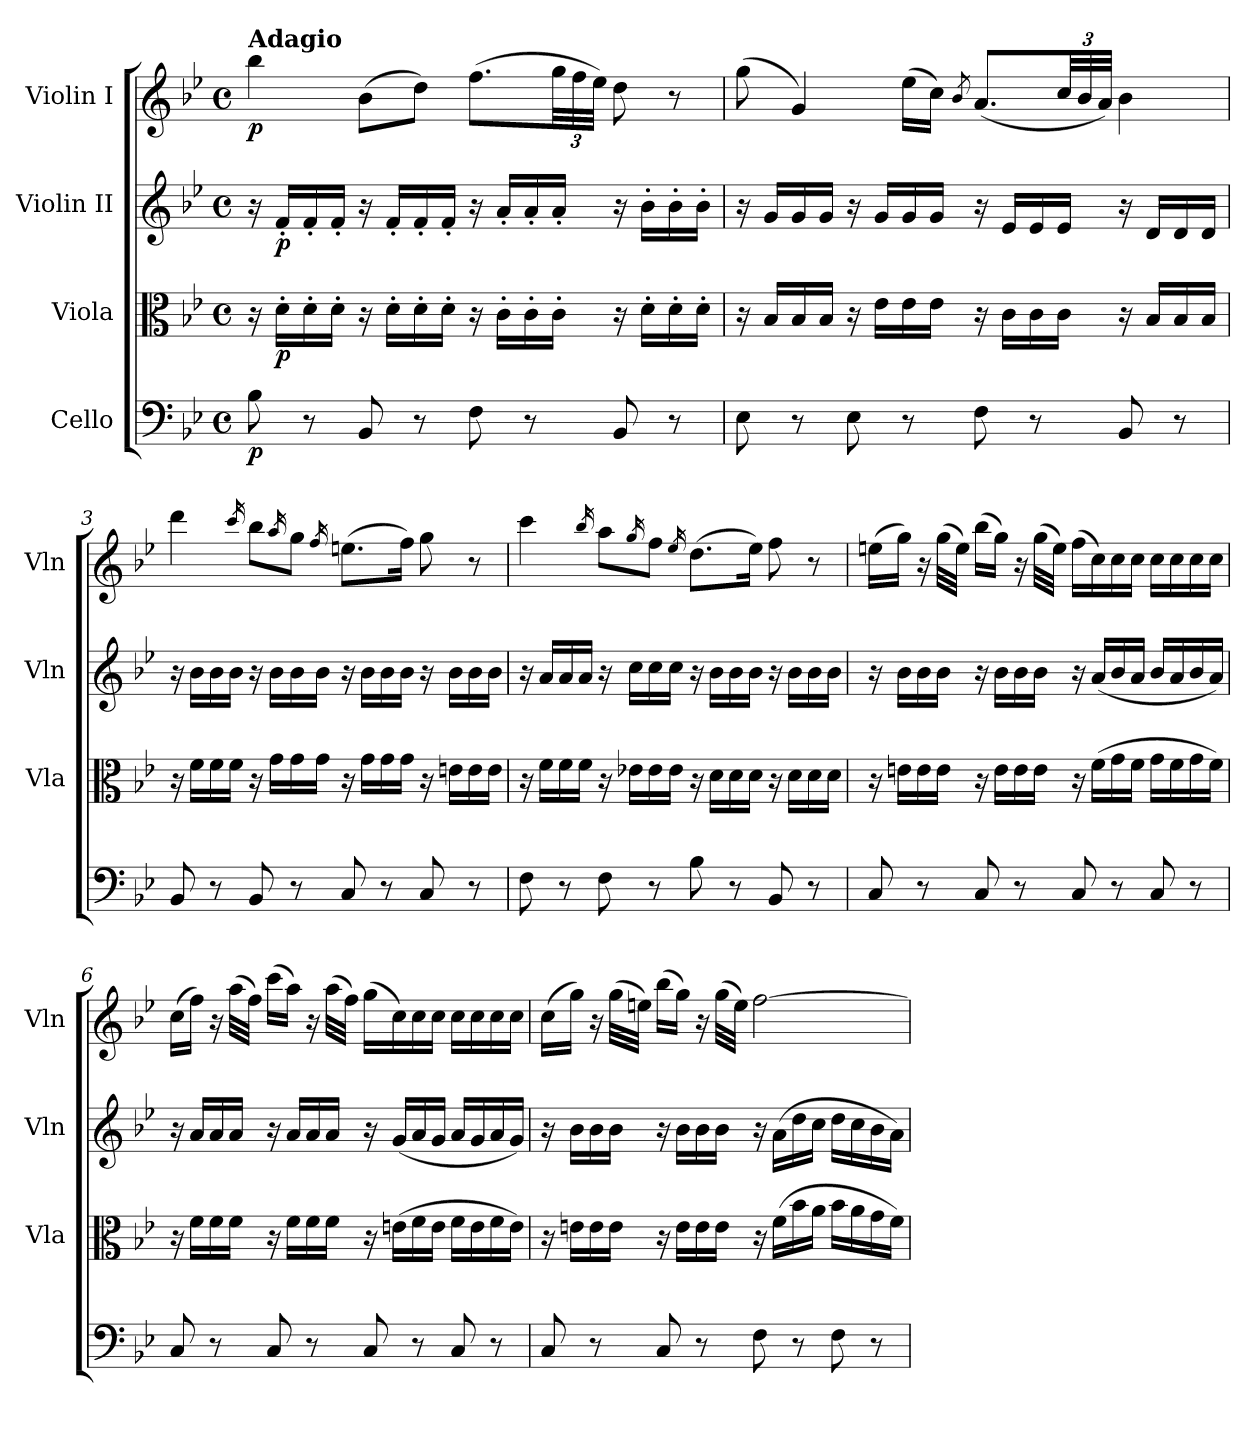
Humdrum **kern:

**kern	**dynam	**kern	**dynam	**kern	**dynam	**kern	**dynam
*part4	*part4	*part3	*part3	*part2	*part2	*part1	*part1
*staff4	*staff4	*staff3	*staff3	*staff2	*staff2	*staff1	*staff1
*I"Cello	*	*I"Viola	*	*I"Violin II	*	*I"Violin I	*
*	*	*I'Vla	*	*I'Vln	*	*I'Vln	*
*clefF4	*	*clefC3	*	*clefG2	*	*clefG2	*
*k[b-e-]	*	*k[b-e-]	*	*k[b-e-]	*	*k[b-e-]	*
*B-:	*	*B-:	*	*B-:	*	*B-:	*
*M4/4	*	*M4/4	*	*M4/4	*	*M4/4	*
*met(c)	*	*met(c)	*	*met(c)	*	*met(c)	*
=1	=1	=1	=1	=1	=1	=1	=1
!	!	!	!	!	!	!LO:TX:a:B:t=Adagio	!
!	!LO:DY:b	!	!	!	!	!	!LO:DY:b
8B-\	p	16r	.	16r	.	4bb-\	p
!	!	!	!LO:DY:b	!	!LO:DY:b	!	!
.	.	16d'\LL	p	16f'/LL	p	.	.
8r	.	16d'\	.	16f'/	.	.	.
.	.	16d'\JJ	.	16f'/JJ	.	.	.
8BB-/	.	16r	.	16r	.	(>8b-\L	.
.	.	16d'\LL	.	16f'/LL	.	.	.
8r	.	16d'\	.	16f'/	.	8dd\J)	.
.	.	16d'\JJ	.	16f'/JJ	.	.	.
8F\	.	16r	.	16r	.	(>8.ff\L	.
.	.	16c'\LL	.	16a'/LL	.	.	.
8r	.	16c'\	.	16a'/	.	.	.
*	*	*	*	*	*	*Xbrackettup	*
.	.	16c'\JJ	.	16a'/JJ	.	48gg\LL	.
.	.	.	.	.	.	48ff\	.
.	.	.	.	.	.	48ee-\JJJ)	.
8BB-/	.	16r	.	16r	.	8dd\	.
.	.	16d'\LL	.	16b-'\LL	.	.	.
8r	.	16d'\	.	16b-'\	.	8r	.
.	.	16d'\JJ	.	16b-'\JJ	.	.	.
=2	=2	=2	=2	=2	=2	=2	=2
8E-\	.	16r	.	16r	.	(>8gg\	.
.	.	16B-/LL	.	16g/LL	.	.	.
8r	.	16B-/	.	16g/	.	4g/)	.
.	.	16B-/JJ	.	16g/JJ	.	.	.
8E-\	.	16r	.	16r	.	.	.
.	.	16e-\LL	.	16g/LL	.	.	.
8r	.	16e-\	.	16g/	.	(>16ee-\LL	.
.	.	16e-\JJ	.	16g/JJ	.	16cc\JJ)	.
.	.	.	.	.	.	8qb-/	.
8F\	.	16r	.	16r	.	(<8.a/L	.
.	.	16c\LL	.	16e-/LL	.	.	.
8r	.	16c\	.	16e-/	.	.	.
.	.	16c\JJ	.	16e-/JJ	.	48cc/LL	.
.	.	.	.	.	.	48b-/	.
.	.	.	.	.	.	48a/JJJ)	.
8BB-/	.	16r	.	16r	.	4b-\	.
.	.	16B-/LL	.	16d/LL	.	.	.
8r	.	16B-/	.	16d/	.	.	.
.	.	16B-/JJ	.	16d/JJ	.	.	.
=3	=3	=3	=3	=3	=3	=3	=3
8BB-/	.	16r	.	16r	.	4ddd\	.
.	.	16f\LL	.	16b-\LL	.	.	.
8r	.	16f\	.	16b-\	.	.	.
.	.	16f\JJ	.	16b-\JJ	.	.	.
.	.	.	.	.	.	16qccc/	.
8BB-/	.	16r	.	16r	.	8bb-\L	.
.	.	16g\LL	.	16b-\LL	.	.	.
.	.	.	.	.	.	16qaa/	.
8r	.	16g\	.	16b-\	.	8gg\J	.
.	.	16g\JJ	.	16b-\JJ	.	.	.
.	.	.	.	.	.	16qff/	.
8C/	.	16r	.	16r	.	(>8.een\L	.
.	.	16g\LL	.	16b-\LL	.	.	.
8r	.	16g\	.	16b-\	.	.	.
.	.	16g\JJ	.	16b-\JJ	.	16ff\Jk)	.
8C/	.	16r	.	16r	.	8gg\	.
.	.	16en\LL	.	16b-\LL	.	.	.
8r	.	16e\	.	16b-\	.	8r	.
.	.	16e\JJ	.	16b-\JJ	.	.	.
!!LO:LB:g=z
=4	=4	=4	=4	=4	=4	=4	=4
8F\	.	16r	.	16r	.	4ccc\	.
.	.	16f\LL	.	16a/LL	.	.	.
8r	.	16f\	.	16a/	.	.	.
.	.	16f\JJ	.	16a/JJ	.	.	.
.	.	.	.	.	.	16qbb-/	.
8F\	.	16r	.	16r	.	8aa\L	.
.	.	16e-X\LL	.	16cc\LL	.	.	.
.	.	.	.	.	.	16qgg/	.
8r	.	16e-\	.	16cc\	.	8ff\J	.
.	.	16e-\JJ	.	16cc\JJ	.	.	.
.	.	.	.	.	.	16qee-/	.
8B-\	.	16r	.	16r	.	(>8.dd\L	.
.	.	16d\LL	.	16b-\LL	.	.	.
8r	.	16d\	.	16b-\	.	.	.
.	.	16d\JJ	.	16b-\JJ	.	16ee-\Jk)	.
8BB-/	.	16r	.	16r	.	8ff\	.
.	.	16d\LL	.	16b-\LL	.	.	.
8r	.	16d\	.	16b-\	.	8r	.
.	.	16d\JJ	.	16b-\JJ	.	.	.
=5	=5	=5	=5	=5	=5	=5	=5
8C/	.	16r	.	16r	.	(>16een\LL	.
.	.	16en\LL	.	16b-\LL	.	16gg\JJ)	.
8r	.	16e\	.	16b-\	.	16r	.
.	.	16e\JJ	.	16b-\JJ	.	(>32gg\LLL	.
.	.	.	.	.	.	32ee\JJJ)	.
8C/	.	16r	.	16r	.	(>16bb-\LL	.
.	.	16e\LL	.	16b-\LL	.	16gg\JJ)	.
8r	.	16e\	.	16b-\	.	16r	.
.	.	16e\JJ	.	16b-\JJ	.	(>32gg\LLL	.
.	.	.	.	.	.	32ee\JJJ)	.
8C/	.	16r	.	16r	.	(>16ff\LL	.
.	.	(>16f\LL	.	(<16a/LL	.	16cc\)	.
8r	.	16g\	.	16b-/	.	16cc\	.
.	.	16f\JJ	.	16a/JJ	.	16cc\JJ	.
8C/	.	16g\LL	.	16b-/LL	.	16cc\LL	.
.	.	16f\	.	16a/	.	16cc\	.
8r	.	16g\	.	16b-/	.	16cc\	.
.	.	16f\JJ)	.	16a/JJ)	.	16cc\JJ	.
=6	=6	=6	=6	=6	=6	=6	=6
8C/	.	16r	.	16r	.	(>16cc\LL	.
.	.	16f\LL	.	16a/LL	.	16ff\JJ)	.
8r	.	16f\	.	16a/	.	16r	.
.	.	16f\JJ	.	16a/JJ	.	(>32aa\LLL	.
.	.	.	.	.	.	32ff\JJJ)	.
8C/	.	16r	.	16r	.	(>16ccc\LL	.
.	.	16f\LL	.	16a/LL	.	16aa\JJ)	.
8r	.	16f\	.	16a/	.	16r	.
.	.	16f\JJ	.	16a/JJ	.	(>32aa\LLL	.
.	.	.	.	.	.	32ff\JJJ)	.
8C/	.	16r	.	16r	.	(>16gg\LL	.
.	.	(>16en\LL	.	(<16g/LL	.	16cc\)	.
8r	.	16f\	.	16a/	.	16cc\	.
.	.	16e\JJ	.	16g/JJ	.	16cc\JJ	.
8C/	.	16f\LL	.	16a/LL	.	16cc\LL	.
.	.	16e\	.	16g/	.	16cc\	.
8r	.	16f\	.	16a/	.	16cc\	.
.	.	16e\JJ)	.	16g/JJ)	.	16cc\JJ	.
!!LO:LB:g=z
=7	=7	=7	=7	=7	=7	=7	=7
8C/	.	16r	.	16r	.	(>16cc\LL	.
.	.	16en\LL	.	16b-\LL	.	16gg\JJ)	.
8r	.	16e\	.	16b-\	.	16r	.
.	.	16e\JJ	.	16b-\JJ	.	(>32gg\LLL	.
.	.	.	.	.	.	32een\JJJ)	.
8C/	.	16r	.	16r	.	(>16bb-\LL	.
.	.	16e\LL	.	16b-\LL	.	16gg\JJ)	.
8r	.	16e\	.	16b-\	.	16r	.
.	.	16e\JJ	.	16b-\JJ	.	(>32gg\LLL	.
.	.	.	.	.	.	32ee\JJJ)	.
8F\	.	16r	.	16r	.	[2ff\	.
.	.	(>16f\LL	.	(>16a\LL	.	.	.
8r	.	16b-\	.	16dd\	.	.	.
.	.	16a\JJ	.	16cc\JJ	.	.	.
8F\	.	16b-\LL	.	16dd\LL	.	.	.
.	.	16a\	.	16cc\	.	.	.
8r	.	16g\	.	16b-\	.	.	.
.	.	16f\JJ)	.	16a\JJ)	.	.	.
=	=	=	=	=	=	=	=
*-	*-	*-	*-	*-	*-	*-	*-
